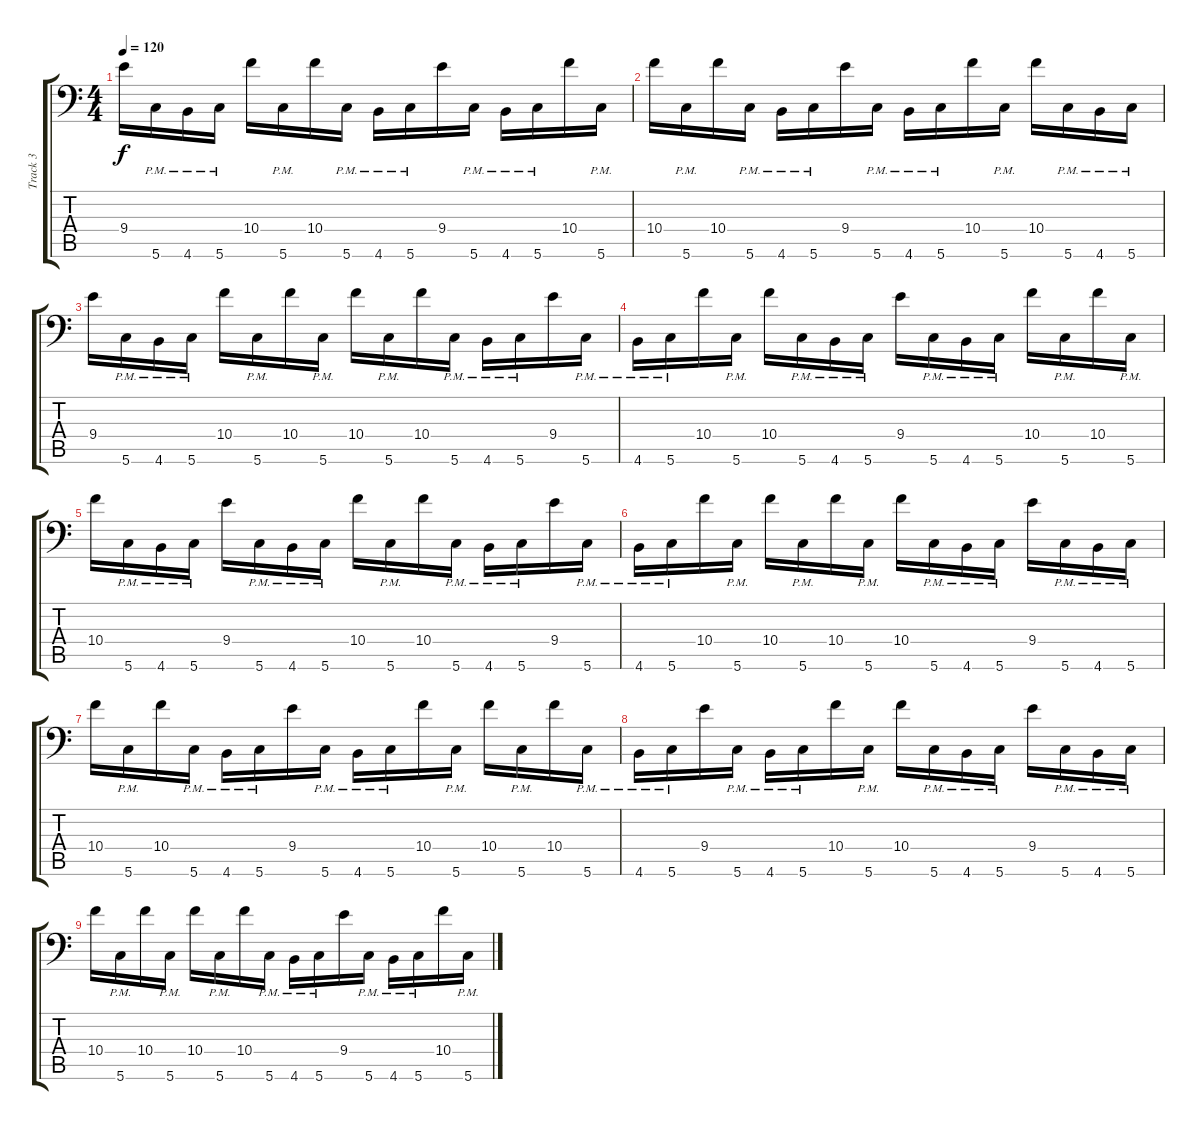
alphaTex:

\track ("Track 3" "Track 3") {instrument electricguitarclean}
\staff {score tabs}
\tuning (A3 E3 C3 G2 D2 G1) {hide}
\ts (4 4)
\tempo 120
\clef f4
\ks c
9.4.16{dy f} 5.6{pm}.16 4.6{pm}.16 5.6{pm}.16 10.4.16 5.6{pm}.16 10.4.16 5.6{pm}.16 4.6{pm}.16 5.6{pm}.16 9.4.16 5.6{pm}.16 4.6{pm}.16 5.6{pm}.16 10.4.16 5.6{pm}.16 |
10.4.16 5.6{pm}.16 10.4.16 5.6{pm}.16 4.6{pm}.16 5.6{pm}.16 9.4.16 5.6{pm}.16 4.6{pm}.16 5.6{pm}.16 10.4.16 5.6{pm}.16 10.4.16 5.6{pm}.16 4.6{pm}.16 5.6{pm}.16 |
9.4.16 5.6{pm}.16 4.6{pm}.16 5.6{pm}.16 10.4.16 5.6{pm}.16 10.4.16 5.6{pm}.16 10.4.16 5.6{pm}.16 10.4.16 5.6{pm}.16 4.6{pm}.16 5.6{pm}.16 9.4.16 5.6{pm}.16 |
4.6{pm}.16 5.6{pm}.16 10.4.16 5.6{pm}.16 10.4.16 5.6{pm}.16 4.6{pm}.16 5.6{pm}.16 9.4.16 5.6{pm}.16 4.6{pm}.16 5.6{pm}.16 10.4.16 5.6{pm}.16 10.4.16 5.6{pm}.16 |
10.4.16 5.6{pm}.16 4.6{pm}.16 5.6{pm}.16 9.4.16 5.6{pm}.16 4.6{pm}.16 5.6{pm}.16 10.4.16 5.6{pm}.16 10.4.16 5.6{pm}.16 4.6{pm}.16 5.6{pm}.16 9.4.16 5.6{pm}.16 |
4.6{pm}.16 5.6{pm}.16 10.4.16 5.6{pm}.16 10.4.16 5.6{pm}.16 10.4.16 5.6{pm}.16 10.4.16 5.6{pm}.16 4.6{pm}.16 5.6{pm}.16 9.4.16 5.6{pm}.16 4.6{pm}.16 5.6{pm}.16 |
10.4.16 5.6{pm}.16 10.4.16 5.6{pm}.16 4.6{pm}.16 5.6{pm}.16 9.4.16 5.6{pm}.16 4.6{pm}.16 5.6{pm}.16 10.4.16 5.6{pm}.16 10.4.16 5.6{pm}.16 10.4.16 5.6{pm}.16 |
4.6{pm}.16 5.6{pm}.16 9.4.16 5.6{pm}.16 4.6{pm}.16 5.6{pm}.16 10.4.16 5.6{pm}.16 10.4.16 5.6{pm}.16 4.6{pm}.16 5.6{pm}.16 9.4.16 5.6{pm}.16 4.6{pm}.16 5.6{pm}.16 |
10.4.16 5.6{pm}.16 10.4.16 5.6{pm}.16 10.4.16 5.6{pm}.16 10.4.16 5.6{pm}.16 4.6{pm}.16 5.6{pm}.16 9.4.16 5.6{pm}.16 4.6{pm}.16 5.6{pm}.16 10.4.16 5.6{pm}.16
